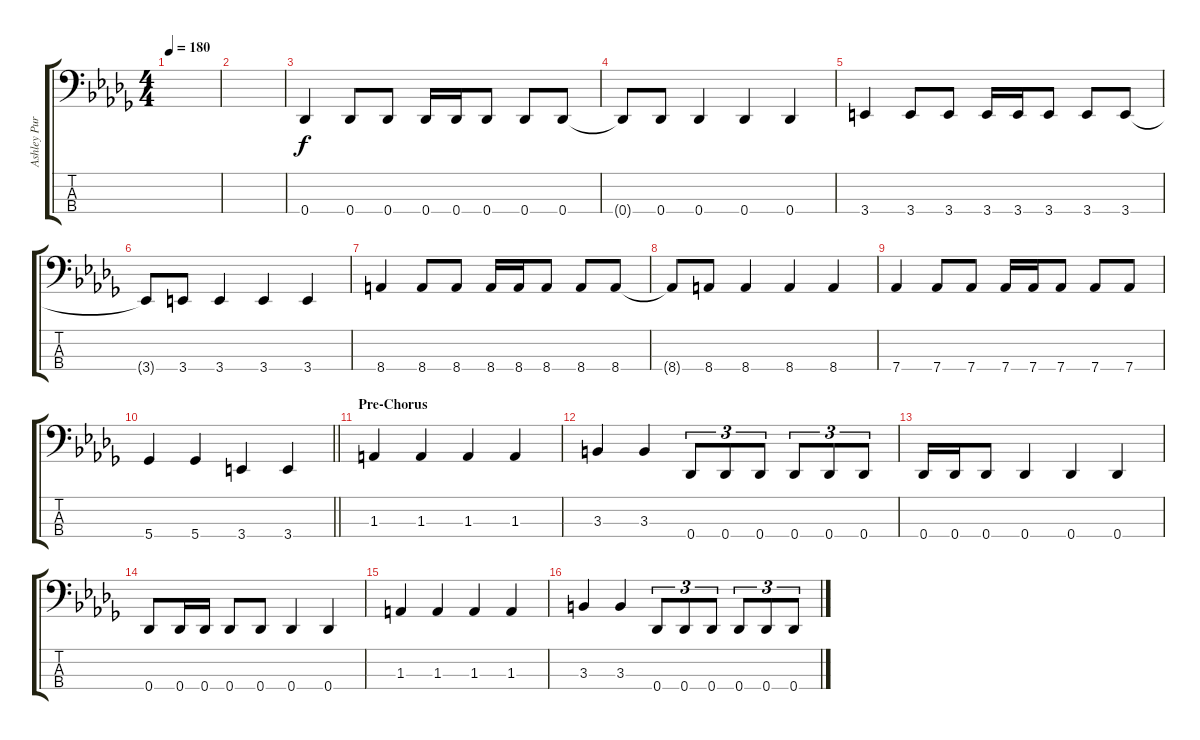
\track ("Ashley Purdy" "Ashley Pur") {instrument electricbasspick}
\staff {score tabs}
\tuning (Gb2 Db2 Ab1 Db1) {hide}
\ts (4 4)
\tempo 180
\clef f4
\ks db
|
|
0.4.4 0.4.8 0.4.8 0.4.16 0.4.16 0.4.8 0.4.8 0.4.8 |
0.4{t}.8 0.4.8 0.4.4 0.4.4 0.4.4 |
3.4.4 3.4.8 3.4.8 3.4.16 3.4.16 3.4.8 3.4.8 3.4.8 |
3.4{t}.8 3.4.8 3.4.4 3.4.4 3.4.4 |
8.4.4 8.4.8 8.4.8 8.4.16 8.4.16 8.4.8 8.4.8 8.4.8 |
8.4{t}.8 8.4.8 8.4.4 8.4.4 8.4.4 |
7.4.4 7.4.8 7.4.8 7.4.16 7.4.16 7.4.8 7.4.8 7.4.8 |
\barLineRight lightlight
5.4.4 5.4.4 3.4.4 3.4.4 |
\section ("" "Pre-Chorus")
1.3.4 1.3.4 1.3.4 1.3.4 |
3.3.4 3.3.4 0.4.8{tu (3 2)} 0.4.8{tu (3 2)} 0.4.8{tu (3 2)} 0.4.8{tu (3 2)} 0.4.8{tu (3 2)} 0.4.8{tu (3 2)} |
0.4.16 0.4.16 0.4.8 0.4.4 0.4.4 0.4.4 |
0.4.8 0.4.16 0.4.16 0.4.8 0.4.8 0.4.4 0.4.4 |
1.3.4 1.3.4 1.3.4 1.3.4 |
3.3.4 3.3.4 0.4.8{tu (3 2)} 0.4.8{tu (3 2)} 0.4.8{tu (3 2)} 0.4.8{tu (3 2)} 0.4.8{tu (3 2)} 0.4.8{tu (3 2)}
